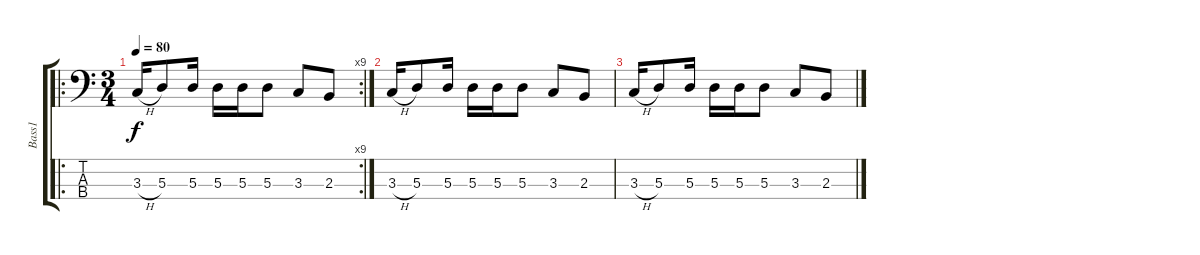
\track ("Bass1" "Bass1") {instrument electricbassfinger}
\staff {score tabs}
\tuning (G2 D2 A1 E1) {hide}
\ro
\rc 9
\ts (3 4)
\tempo 80
\clef f4
\ks c
3.3{h}.16{dy f} 5.3.8 5.3.16 5.3.16 5.3.16 5.3.8 3.3.8 2.3.8 |
3.3{h}.16 5.3.8 5.3.16 5.3.16 5.3.16 5.3.8 3.3.8 2.3.8 |
3.3{h}.16 5.3.8 5.3.16 5.3.16 5.3.16 5.3.8 3.3.8 2.3.8
